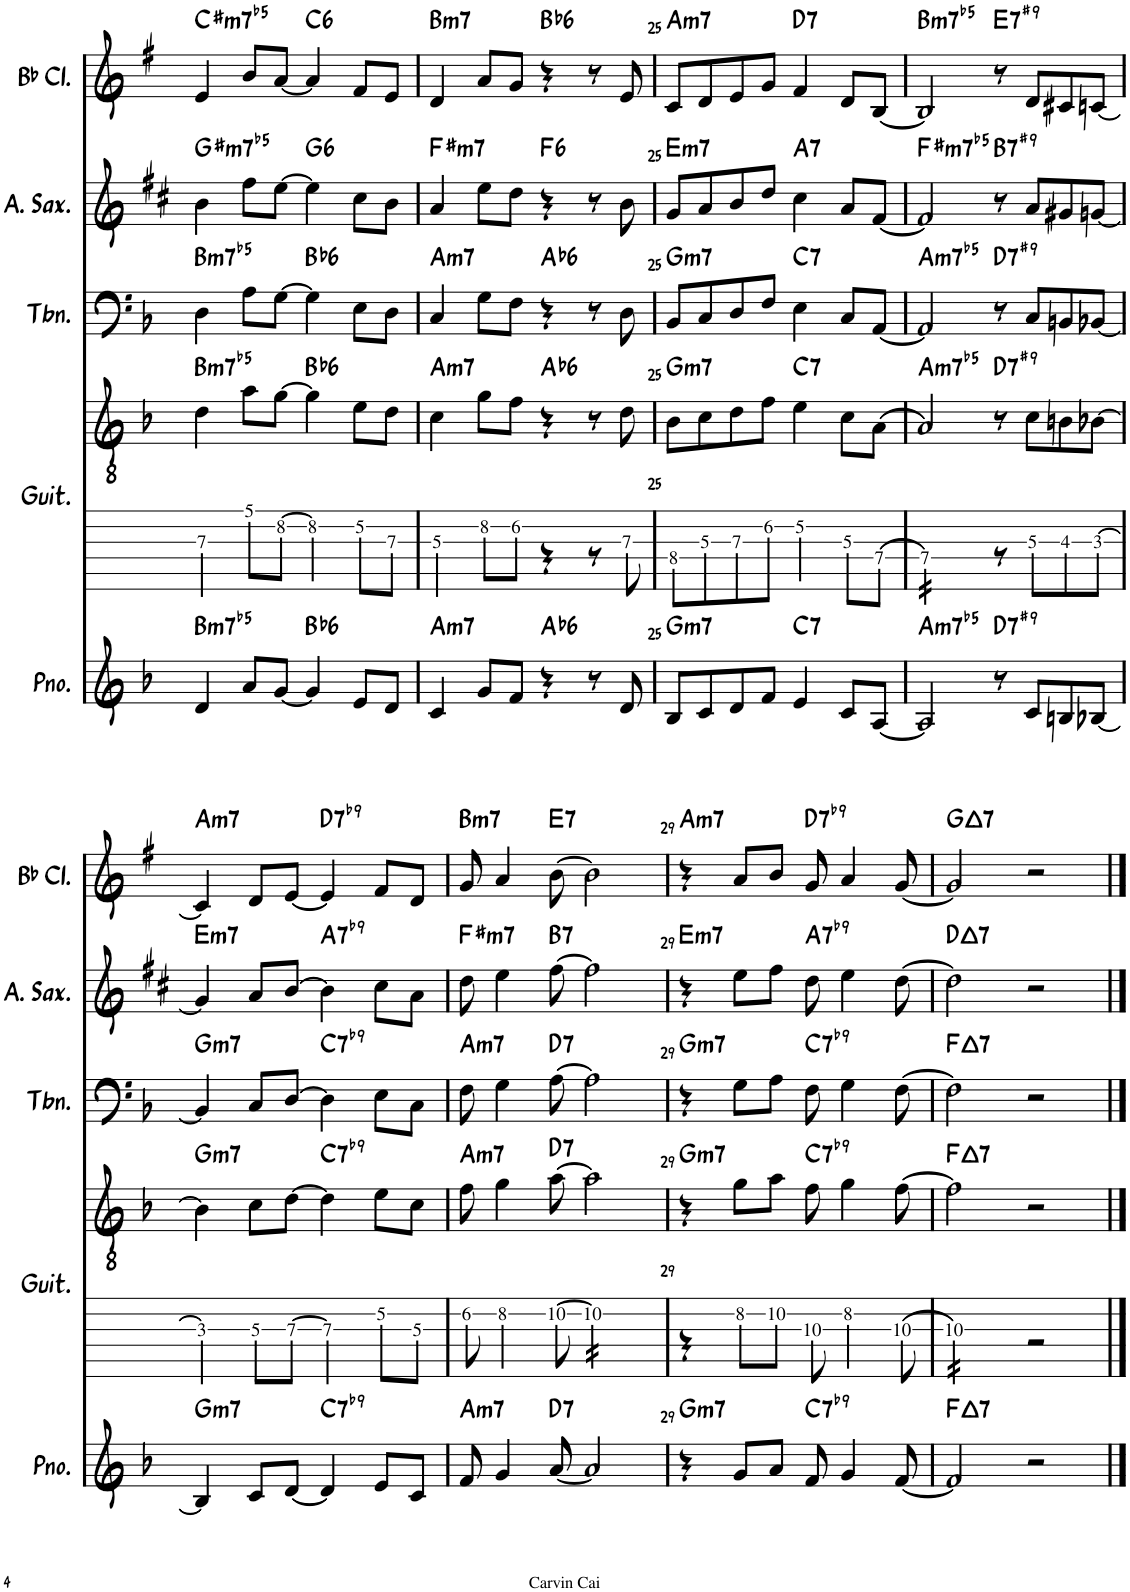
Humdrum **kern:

**kern	**harte	**kern	**kern	**harte	**kern	**harte	**kern	**harte	**kern	**harte
*part5	*part5	*part4	*part4	*part4	*part3	*part3	*part2	*part2	*part1	*part1
*staff6	*	*staff5	*staff4	*	*staff3	*	*staff2	*	*staff1	*
*I"钢琴	*	*I"原音吉他	*	*	*I"长号	*	*I"中音萨克斯	*	*I"降B调单簧管	*
!!LO:PB:g=z
*clefG2	*	*	*clefGv2	*	*clefF4	*	*clefG2	*	*clefG2	*
*	*	*	*	*	*	*	*Trd5c9	*	*Trd1c2	*
*k[b-]	*	*k[b-]	*k[b-]	*	*k[b-]	*	*k[f#c#]	*	*k[f#]	*
*M4/4	*	*M4/4	*M4/4	*	*M4/4	*	*M4/4	*	*M4/4	*
=23	=23	=23	=23	=23	=23	=23	=23	=23	=23	=23
!	!LO:H:kt=m7b5	!	!	!LO:H:kt=m7b5	!	!LO:H:kt=m7b5	!	!LO:H:kt=m7b5	!	!LO:H:kt=m7b5
4d/	B:hdim7	4d\	4d\	B:hdim7	4D\	B:hdim7	4b\	G#:hdim7	4e/	C#:hdim7
8a/L	.	8a\L	8a\L	.	8A\L	.	8ff#\L	.	8b/L	.
[8g/J	.	[8g\J	[8g\J	.	[8G\J	.	[8ee\J	.	[8a/J	.
!	!LO:H:kt=6	!	!	!LO:H:kt=6	!	!LO:H:kt=6	!	!LO:H:kt=6	!	!LO:H:kt=6
4g/]	Bb:maj6	4g\]	4g\]	Bb:maj6	4G\]	Bb:maj6	4ee\]	G:maj6	4a/]	C:maj6
8e/L	.	8e\L	8e\L	.	8E\L	.	8cc#\L	.	8f#/L	.
8d/J	.	8d\J	8d\J	.	8D\J	.	8b\J	.	8e/J	.
=24	=24	=24	=24	=24	=24	=24	=24	=24	=24	=24
!	!LO:H:kt=m7	!	!	!LO:H:kt=m7	!	!LO:H:kt=m7	!	!LO:H:kt=m7	!	!LO:H:kt=m7
4c/	A:min7	4c\	4c\	A:min7	4C/	A:min7	4a/	F#:min7	4d/	B:min7
8g/L	.	8g\L	8g\L	.	8G\L	.	8ee\L	.	8a/L	.
8f/J	.	8f\J	8f\J	.	8F\J	.	8dd\J	.	8g/J	.
!	!LO:H:kt=6	!	!	!LO:H:kt=6	!	!LO:H:kt=6	!	!LO:H:kt=6	!	!LO:H:kt=6
4r	Ab:maj6	4r	4r	Ab:maj6	4r	Ab:maj6	4r	F:maj6	4r	Bb:maj6
8r	.	8r	8r	.	8r	.	8r	.	8r	.
8d/	.	8d\	8d\	.	8D\	.	8b\	.	8e/	.
=25	=25	=25	=25	=25	=25	=25	=25	=25	=25	=25
!	!LO:H:kt=m7	!	!	!LO:H:kt=m7	!	!LO:H:kt=m7	!	!LO:H:kt=m7	!	!LO:H:kt=m7
8B-/L	G:min7	8B-\L	8B-\L	G:min7	8BB-/L	G:min7	8g/L	E:min7	8c/L	A:min7
8c/	.	8c\	8c\	.	8C/	.	8a/	.	8d/	.
8d/	.	8d\	8d\	.	8D/	.	8b/	.	8e/	.
8f/J	.	8f\J	8f\J	.	8F/J	.	8dd/J	.	8g/J	.
!	!LO:H:kt=7	!	!	!LO:H:kt=7	!	!LO:H:kt=7	!	!LO:H:kt=7	!	!LO:H:kt=7
4e/	C:7	4e\	4e\	C:7	4E\	C:7	4cc#\	A:7	4f#/	D:7
8c/L	.	8c\L	8c\L	.	8C/L	.	8a/L	.	8d/L	.
[8A/J	.	[8A\J	[8A\J	.	[8AA/J	.	[8f#/J	.	[8B/J	.
=26	=26	=26	=26	=26	=26	=26	=26	=26	=26	=26
!	!LO:H:kt=m7b5	!	!	!LO:H:kt=m7b5	!	!LO:H:kt=m7b5	!	!LO:H:kt=m7b5	!	!LO:H:kt=m7b5
2A/]	A:hdim7	2A\]	2A/]	A:hdim7	2AA/]	A:hdim7	2f#/]	F#:hdim7	2B/]	B:hdim7
!	!LO:H:kt=7	!	!	!LO:H:kt=7	!	!LO:H:kt=7	!	!LO:H:kt=7	!	!LO:H:kt=7
8r	D:7(#9)	8r	8r	D:7(#9)	8r	D:7(#9)	8r	B:7(#9)	8r	E:7(#9)
8c/L	.	8c\L	8c\L	.	8C/L	.	8a/L	.	8d/L	.
8Bn/	.	8Bn\	8Bn\	.	8BBn/	.	8g#X/	.	8c#X/	.
[8B-X/J	.	[8B-X\J	[8B-X\J	.	[8BB-X/J	.	[8gn/J	.	[8cn/J	.
!!LO:LB:g=z
=27	=27	=27	=27	=27	=27	=27	=27	=27	=27	=27
!	!LO:H:kt=m7	!	!	!LO:H:kt=m7	!	!LO:H:kt=m7	!	!LO:H:kt=m7	!	!LO:H:kt=m7
4B-/]	G:min7	4B-\]	4B-\]	G:min7	4BB-/]	G:min7	4g/]	E:min7	4c/]	A:min7
8c/L	.	8c\L	8c\L	.	8C/L	.	8a/L	.	8d/L	.
[8d/J	.	[8d\J	[8d\J	.	[8D/J	.	[8b/J	.	[8e/J	.
!	!LO:H:kt=7	!	!	!LO:H:kt=7	!	!LO:H:kt=7	!	!LO:H:kt=7	!	!LO:H:kt=7
4d/]	C:7(b9)	4d\]	4d\]	C:7(b9)	4D\]	C:7(b9)	4b\]	A:7(b9)	4e/]	D:7(b9)
8e/L	.	8e\L	8e\L	.	8E\L	.	8cc#\L	.	8f#/L	.
8c/J	.	8c\J	8c\J	.	8C\J	.	8a\J	.	8d/J	.
=28	=28	=28	=28	=28	=28	=28	=28	=28	=28	=28
!	!LO:H:kt=m7	!	!	!LO:H:kt=m7	!	!LO:H:kt=m7	!	!LO:H:kt=m7	!	!LO:H:kt=m7
8f/	A:min7	8f\	8f\	A:min7	8F\	A:min7	8dd\	F#:min7	8g/	B:min7
4g/	.	4g\	4g\	.	4G\	.	4ee\	.	4a/	.
!	!LO:H:kt=7	!	!	!LO:H:kt=7	!	!LO:H:kt=7	!	!LO:H:kt=7	!	!LO:H:kt=7
[8a/	D:7	[8a\	[8a\	D:7	[8A\	D:7	[8ff#\	B:7	[8b\	E:7
2a/]	.	2a\]	2a\]	.	2A\]	.	2ff#\]	.	2b\]	.
=29	=29	=29	=29	=29	=29	=29	=29	=29	=29	=29
!	!LO:H:kt=m7	!	!	!LO:H:kt=m7	!	!LO:H:kt=m7	!	!LO:H:kt=m7	!	!LO:H:kt=m7
4r	G:min7	4r	4r	G:min7	4r	G:min7	4r	E:min7	4r	A:min7
8g/L	.	8g\L	8g\L	.	8G\L	.	8ee\L	.	8a/L	.
8a/J	.	8a\J	8a\J	.	8A\J	.	8ff#\J	.	8b/J	.
!	!LO:H:kt=7	!	!	!LO:H:kt=7	!	!LO:H:kt=7	!	!LO:H:kt=7	!	!LO:H:kt=7
8f/	C:7(b9)	8f\	8f\	C:7(b9)	8F\	C:7(b9)	8dd\	A:7(b9)	8g/	D:7(b9)
4g/	.	4g\	4g\	.	4G\	.	4ee\	.	4a/	.
[8f/	.	[8f\	[8f\	.	[8F\	.	[8dd\	.	[8g/	.
=30	=30	=30	=30	=30	=30	=30	=30	=30	=30	=30
!	!LO:H:kt=7	!	!	!LO:H:kt=7	!	!LO:H:kt=7	!	!LO:H:kt=7	!	!LO:H:kt=7
2f/]	F:maj7	2f\]	2f\]	F:maj7	2F\]	F:maj7	2dd\]	D:maj7	2g/]	G:maj7
2r	.	2r	2r	.	2r	.	2r	.	2r	.
==	==	==	==	==	==	==	==	==	==	==
*-	*-	*-	*-	*-	*-	*-	*-	*-	*-	*-
